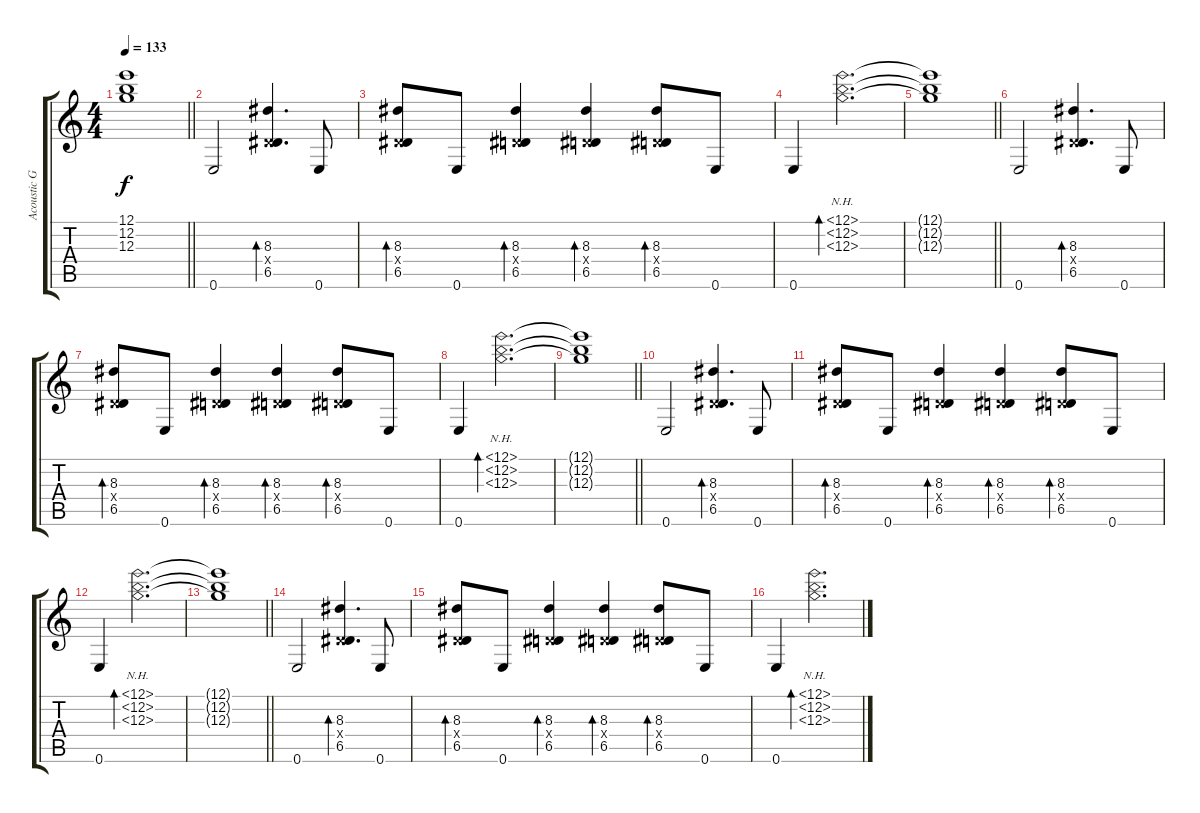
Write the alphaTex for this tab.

\track ("Acoustic Guitars" "Acoustic G") {instrument acousticguitarsteel}
\staff {score tabs}
\tuning (E4 B3 G3 D3 A2 E2) {hide}
\ts (4 4)
\tempo 133
\clef g2
\barLineRight lightlight
\ks c
(12.1{t} 12.2{t} 12.3{t}).1{dy f} |
\section ("" "")
0.6.2 (8.3 0.4{x} 6.5).4{d bd 60} 0.6.8 |
(8.3 0.4{x} 6.5).8{bd 60} 0.6.8 (8.3 0.4{x} 6.5).4{bd 60} (8.3 0.4{x} 6.5).4{bd 60} (8.3 0.4{x} 6.5).8{bd 60} 0.6.8 |
0.6.4 (12.1{nh} 12.2{nh} 12.3{nh}).2{d bd 120} |
\barLineRight lightlight
(12.1{t} 12.2{t} 12.3{t}).1 |
\section ("" "")
0.6.2 (8.3 0.4{x} 6.5).4{d bd 60} 0.6.8 |
(8.3 0.4{x} 6.5).8{bd 60} 0.6.8 (8.3 0.4{x} 6.5).4{bd 60} (8.3 0.4{x} 6.5).4{bd 60} (8.3 0.4{x} 6.5).8{bd 60} 0.6.8 |
0.6.4 (12.1{nh} 12.2{nh} 12.3{nh}).2{d bd 120} |
\barLineRight lightlight
(12.1{t} 12.2{t} 12.3{t}).1 |
\section ("" "")
0.6.2 (8.3 0.4{x} 6.5).4{d bd 60} 0.6.8 |
(8.3 0.4{x} 6.5).8{bd 60} 0.6.8 (8.3 0.4{x} 6.5).4{bd 60} (8.3 0.4{x} 6.5).4{bd 60} (8.3 0.4{x} 6.5).8{bd 60} 0.6.8 |
0.6.4 (12.1{nh} 12.2{nh} 12.3{nh}).2{d bd 120} |
\barLineRight lightlight
(12.1{t} 12.2{t} 12.3{t}).1 |
\section ("" "")
0.6.2 (8.3 0.4{x} 6.5).4{d bd 60} 0.6.8 |
(8.3 0.4{x} 6.5).8{bd 60} 0.6.8 (8.3 0.4{x} 6.5).4{bd 60} (8.3 0.4{x} 6.5).4{bd 60} (8.3 0.4{x} 6.5).8{bd 60} 0.6.8 |
0.6.4 (12.1{nh} 12.2{nh} 12.3{nh}).2{d bd 120}
